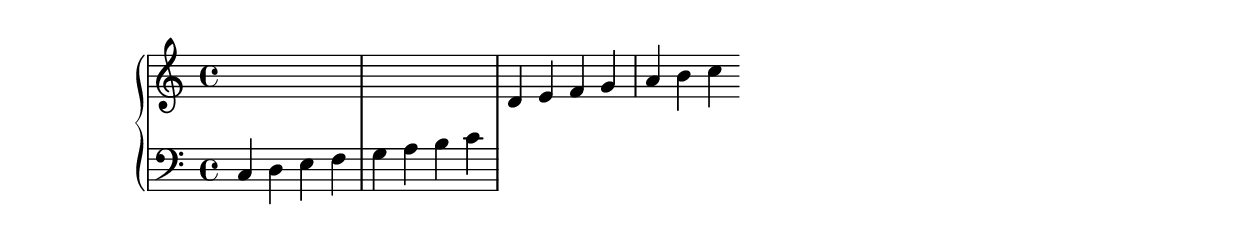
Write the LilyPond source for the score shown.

\version "2.22.2"

\new PianoStaff <<
  \new Staff = "up" {
    % enforce creation of all contexts at this point of time
    <>
    \change Staff = "down"
    c d e f g a b c'
    \change Staff = "up"
    d' e' f' g' a' b' c''
  }
  \new Staff = "down" {
    \clef bass
    % keep staff alive
    s1
  }
>>
